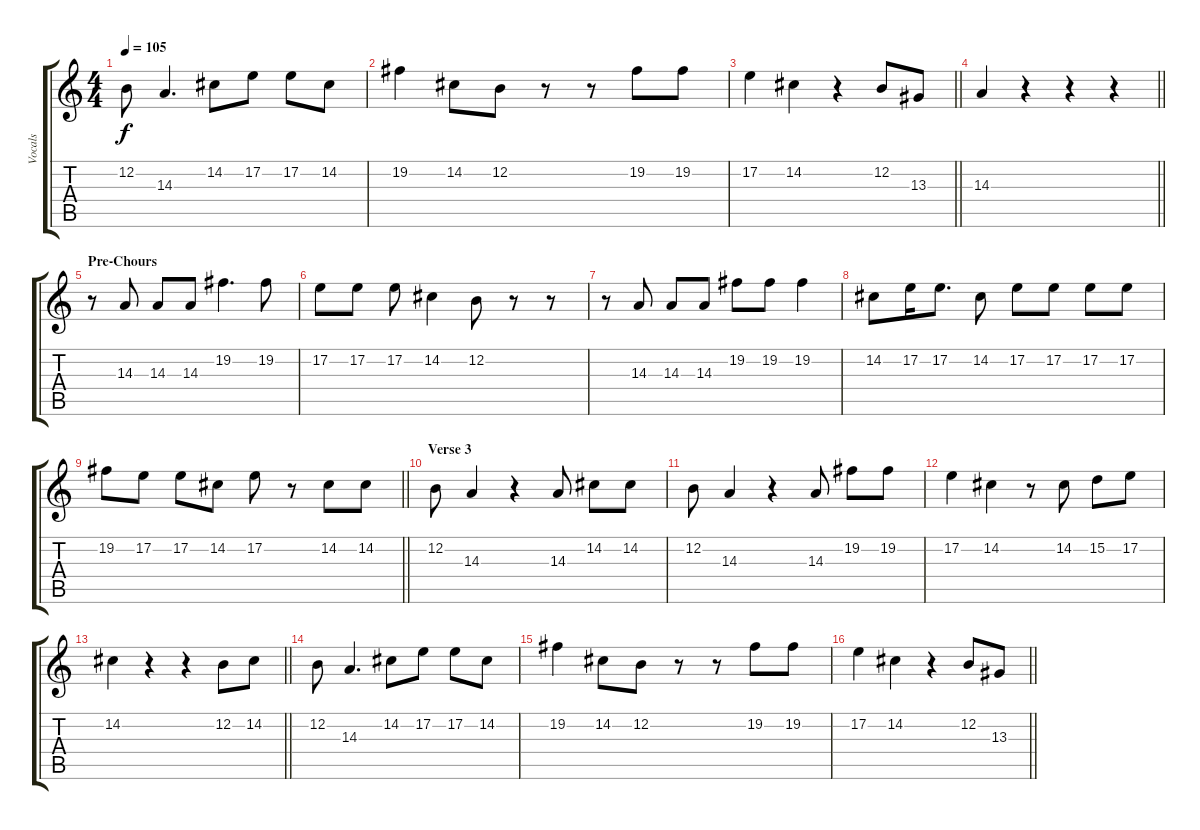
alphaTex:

\track ("Vocals" "Vocals") {instrument clarinet}
\staff {score tabs}
\tuning (E4 B3 G3 D3 A2 E2) {hide}
\ts (4 4)
\tempo 105
\clef g2
\ks c
12.2.8{dy f} 14.3.4{d} 14.2.8 17.2.8 17.2.8 14.2.8 |
19.2.4 14.2.8 12.2.8 r.8 r.8 19.2.8 19.2.8 |
\barLineRight lightlight
17.2.4 14.2.4 r.4 12.2.8 13.3.8 |
\barLineRight lightlight
14.3.4 r.4 r.4 r.4 |
\section ("" "Pre-Chours")
r.8 14.3.8 14.3.8 14.3.8 19.2.4{d} 19.2.8 |
17.2.8 17.2.8 17.2.8 14.2.4 12.2.8 r.8 r.8 |
r.8 14.3.8 14.3.8 14.3.8 19.2.8 19.2.8 19.2.4 |
14.2.8 17.2.16 17.2.8{d} 14.2.8 17.2.8 17.2.8 17.2.8 17.2.8 |
\barLineRight lightlight
19.2.8 17.2.8 17.2.8 14.2.8 17.2.8 r.8 14.2.8 14.2.8 |
\section ("" "Verse 3")
12.2.8 14.3.4 r.4 14.3.8 14.2.8 14.2.8 |
12.2.8 14.3.4 r.4 14.3.8 19.2.8 19.2.8 |
17.2.4 14.2.4 r.8 14.2.8 15.2.8 17.2.8 |
\barLineRight lightlight
14.2.4 r.4 r.4 12.2.8 14.2.8 |
12.2.8 14.3.4{d} 14.2.8 17.2.8 17.2.8 14.2.8 |
19.2.4 14.2.8 12.2.8 r.8 r.8 19.2.8 19.2.8 |
\barLineRight lightlight
17.2.4 14.2.4 r.4 12.2.8 13.3.8
